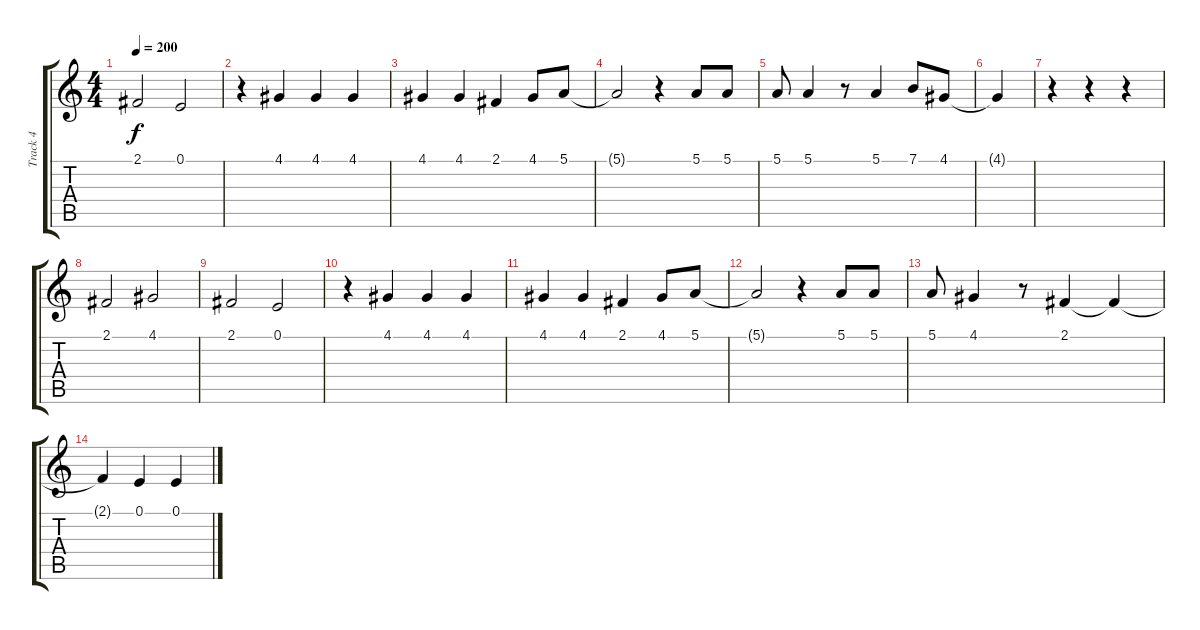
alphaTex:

\track ("Track 4" "Track 4") {instrument electricgrandpiano}
\staff {score tabs}
\tuning (E4 B3 G3 D3 A2 E2) {hide}
\ts (4 4)
\tempo 200
\clef g2
\ks c
2.1.2{dy f} 0.1.2 |
r.4 4.1.4 4.1.4 4.1.4 |
4.1.4 4.1.4 2.1.4 4.1.8 5.1.8 |
5.1{t}.2 r.4 5.1.8 5.1.8 |
5.1.8 5.1.4 r.8 5.1.4 7.1.8 4.1.8 |
4.1{t}.4 |
r.4 r.4 r.4 |
2.1.2 4.1.2 |
2.1.2 0.1.2 |
r.4 4.1.4 4.1.4 4.1.4 |
4.1.4 4.1.4 2.1.4 4.1.8 5.1.8 |
5.1{t}.2 r.4 5.1.8 5.1.8 |
5.1.8 4.1.4 r.8 2.1.4 2.1{t}.4 |
2.1{t}.4 0.1.4 0.1.4
